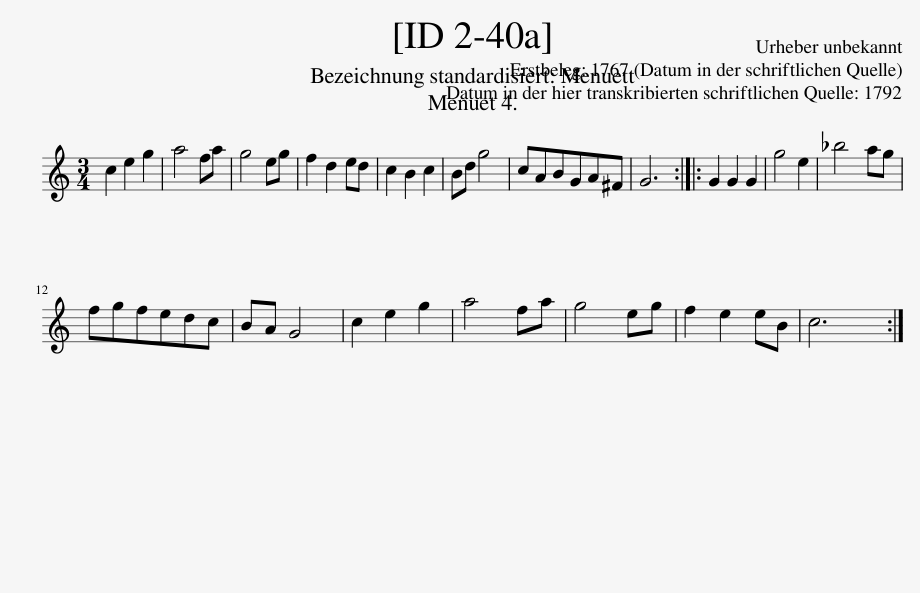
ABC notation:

X:1
L:1/8
M:3/4
I:linebreak $
K:C
V:1 treble
V:1
 c2 e2 g2 | a4 fa | g4 eg | f2 d2 ed | c2 B2 c2 | %5
 Bd g4 | cABGA^F | G6 :: G2 G2 G2 | g4 e2 | %10
 _b4 ag |$ fgfedc | BA G4 | c2 e2 g2 | a4 fa | %15
 g4 eg | f2 e2 eB | c6 :| %18
